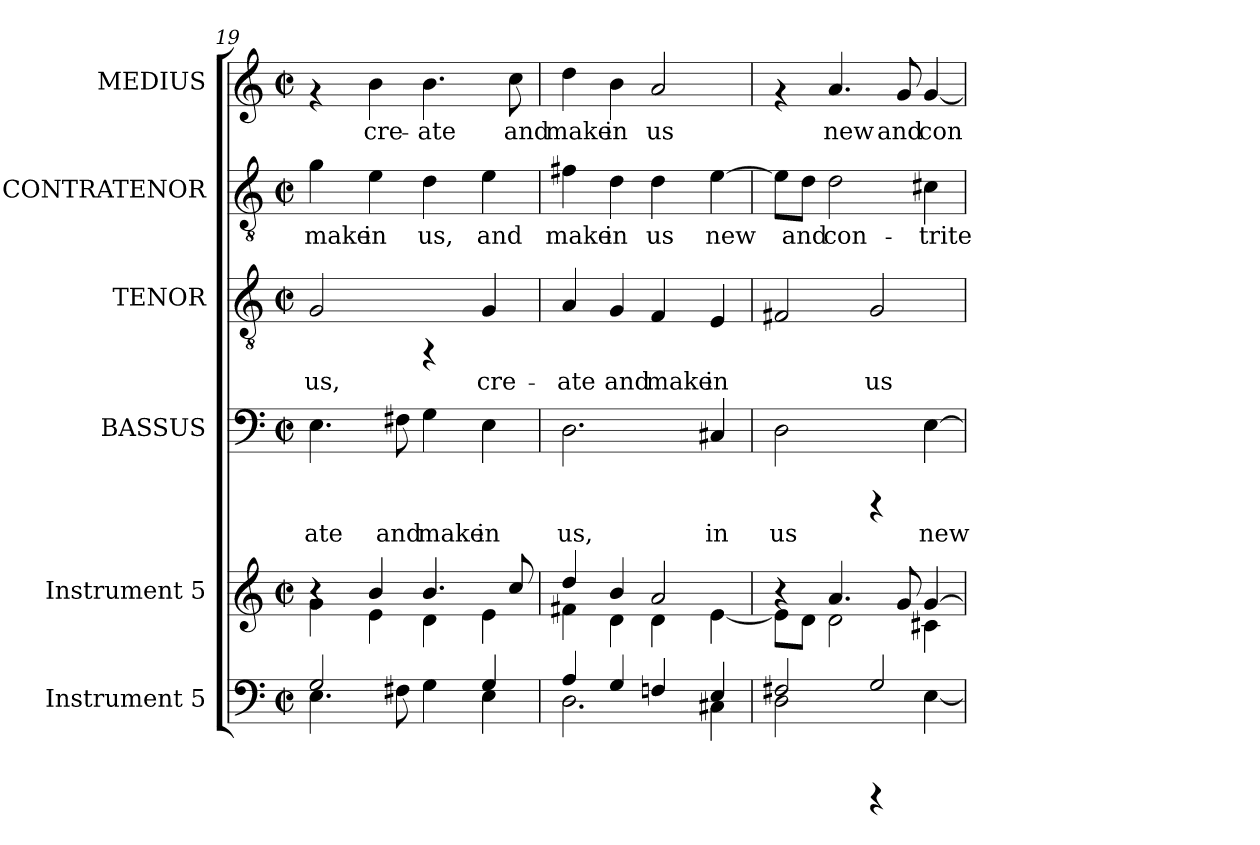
**kern	**kern	**kern	**text	**kern	**text	**kern	**text	**kern	**text
*part6	*part5	*part4	*part4	*part3	*part3	*part2	*part2	*part1	*part1
*staff6	*staff5	*staff4	*staff4	*staff3	*staff3	*staff2	*staff2	*staff1	*staff1
*I"Instrument 5	*I"Instrument 5	*I"BASSUS	*	*I"TENOR	*	*I"CONTRATENOR	*	*I"MEDIUS	*
*clefF4	*clefG2	*clefF4	*	*clefGv2	*	*clefGv2	*	*clefG2	*
*k[]	*k[]	*k[]	*	*k[]	*	*k[]	*	*k[]	*
*C:	*C:	*C:	*	*C:	*	*C:	*	*C:	*
*M2/2	*M2/2	*M2/2	*	*M2/2	*	*M2/2	*	*M2/2	*
*met(c|)	*met(c|)	*met(c|)	*	*met(c|)	*	*met(c|)	*	*met(c|)	*
=19	=19	=19	=19	=19	=19	=19	=19	=19	=19
*^	*^	*	*	*	*	*	*	*	*
!	!	!	!	!	!LO:LY:b	!	!LO:LY:b	!	!LO:LY:b:cj	!	!
2G/	4.E\	4ra	4g\	4.E\	-ate	2G/	us,	4g\	make	4rf	.
!	!	!	!	!	!	!	!	!	!LO:LY:b:cj	!	!LO:LY:b
.	.	4b/	4e\	.	.	.	.	4e\	in	4b\	cre-
!	!	!	!	!	!LO:LY:b	!	!	!	!	!	!
.	8F#X\	.	.	8F#X\	and	.	.	.	.	.	.
!	!	!	!	!	!LO:LY:b	!	!	!	!LO:LY:b:cj	!	!LO:LY:b
4ryy	4G\	4.b/	4d\	4G\	make	4rFF	.	4d\	us,	4.b\	-ate
!	!	!	!	!	!LO:LY:b	!	!LO:LY:b	!	!LO:LY:b:cj	!	!
4G/	4E\	.	4e\	4E\	in	4G/	cre-	4e\	and	.	.
!	!	!	!	!	!	!	!	!	!	!	!LO:LY:b
.	.	8cc/	.	.	.	.	.	.	.	8cc\	and
=20	=20	=20	=20	=20	=20	=20	=20	=20	=20	=20	=20
!	!	!	!	!	!LO:LY:b	!	!LO:LY:b	!	!LO:LY:b:cj	!	!LO:LY:b
4A/	2.D\	4dd/	4f#X\	2.D\	us,	4A/	-ate	4f#X\	make	4dd\	make
!	!	!	!	!	!	!	!LO:LY:b	!	!LO:LY:b:cj	!	!LO:LY:b
4G/	.	4b/	4d\	.	.	4G/	and	4d\	in	4b\	in
!	!	!	!	!	!	!	!LO:LY:b	!	!LO:LY:b:cj	!	!LO:LY:b
4Fn/	.	2a/	4d\	.	.	4F/	make	4d\	us	2a/	us
!	!	!	!	!	!LO:LY:b	!	!LO:LY:b	!	!LO:LY:b:cj	!	!
4E/	4C#X\	.	[<4e\	4C#X/	in	4E/	in	[<4e\	new	.	.
!!LO:PB:g=z
=21	=21	=21	=21	=21	=21	=21	=21	=21	=21	=21	=21
!	!	!	!	!	!LO:LY:b	!	!LO:LY:b	!	!LO:LY:b:cj	!	!
2F#X/	2D\	4ra	8e\L]	2D\	us	2F#X/	.	8e\L]	.	4rf	.
!	!	!	!	!	!	!	!	!	!LO:LY:b:cj	!	!
.	.	.	8d\J	.	.	.	.	8d\J	and	.	.
!	!	!	!	!	!	!	!	!	!LO:LY:b:cj	!	!LO:LY:b
.	.	4.a/	2d\	.	.	.	.	2d\	con-	4.a/	new
!	!	!	!	!	!	!	!LO:LY:b	!	!	!	!
2G/	4rGGGG	.	.	4rCCC	.	2G/	us	.	.	.	.
!	!	!	!	!	!	!	!	!	!	!	!LO:LY:b
.	.	8g/	.	.	.	.	.	.	.	8g/	and
!	!	!	!	!	!LO:LY:b	!	!	!	!LO:LY:b:cj	!	!LO:LY:b
.	[<4E\	[>4g/	4c#X\	[>4E\	new	.	.	4c#X\	-trite	[<4g/	con-
*v	*v	*	*	*	*	*	*	*	*	*	*
*	*v	*v	*	*	*	*	*	*	*	*
=	=	=	=	=	=	=	=	=	=
*-	*-	*-	*-	*-	*-	*-	*-	*-	*-
